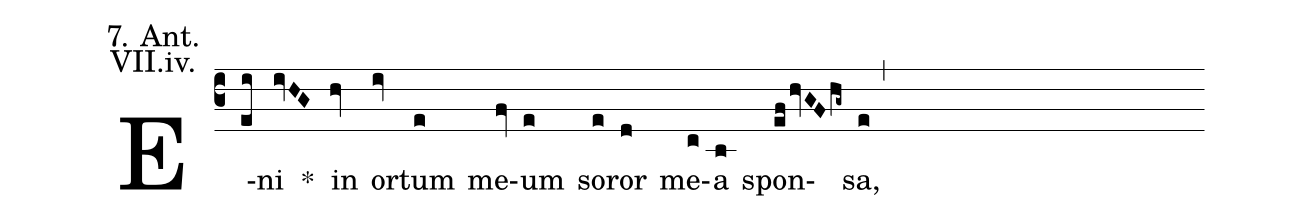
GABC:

annotation: 7. Ant.;
annotation: VII.iv.;
%%
(c3)
E(ei)ni(ivHG) *() in(hv) or(iv)tum(e) me(fv)um(e) so(e)ror(d) me(c)a(b) spon(efhvGFhg~)sa,(e) (,)
